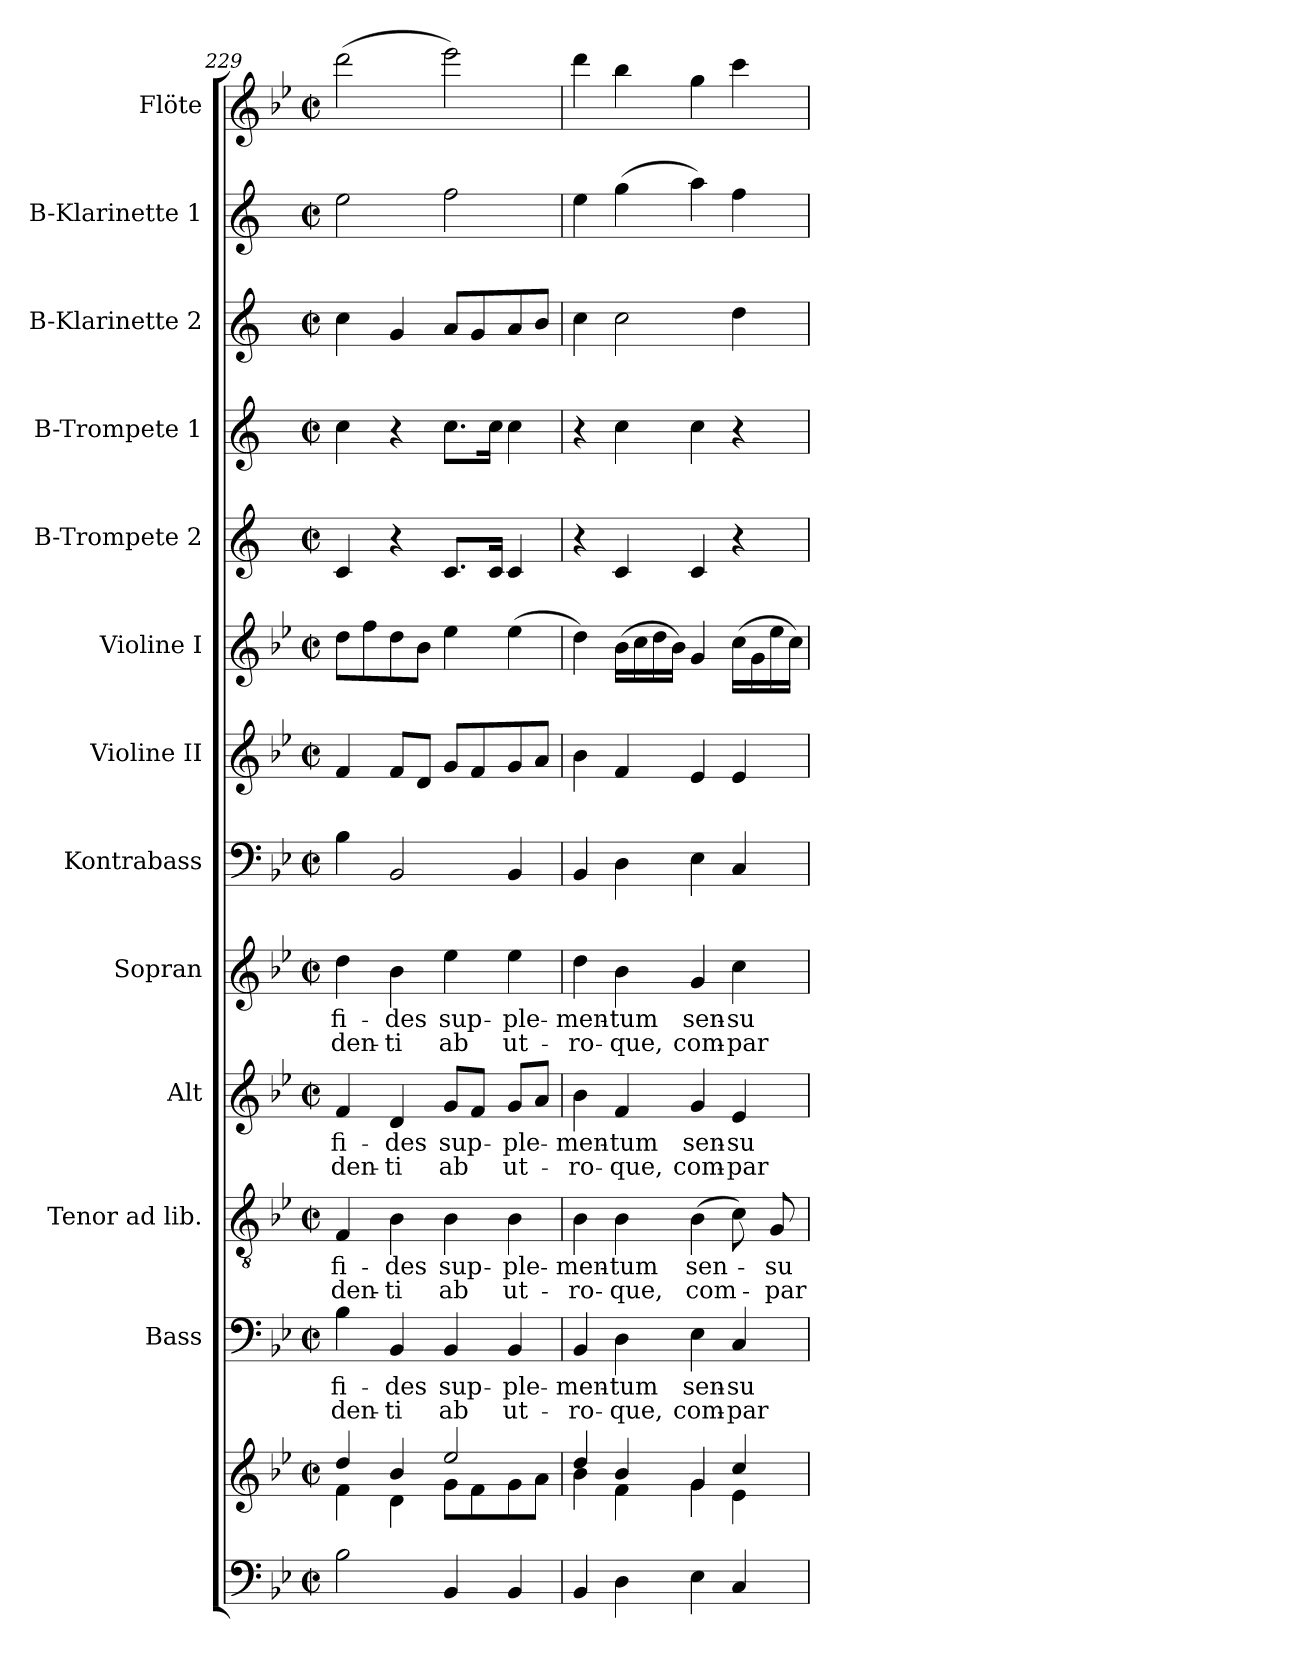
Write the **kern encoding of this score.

**kern	**kern	**kern	**text	**text	**kern	**text	**text	**kern	**text	**text	**kern	**text	**text	**kern	**kern	**kern	**kern	**kern	**kern	**kern	**kern
*part13	*part13	*part12	*part12	*part12	*part11	*part11	*part11	*part10	*part10	*part10	*part9	*part9	*part9	*part8	*part7	*part6	*part5	*part4	*part3	*part2	*part1
*staff14	*staff13	*staff12	*staff12	*staff12	*staff11	*staff11	*staff11	*staff10	*staff10	*staff10	*staff9	*staff9	*staff9	*staff8	*staff7	*staff6	*staff5	*staff4	*staff3	*staff2	*staff1
*	*	*I"Bass	*	*	*I"Tenor ad lib.	*	*	*I"Alt	*	*	*I"Sopran	*	*	*I"Kontrabass	*I"Violine II	*I"Violine I	*I"B-Trompete 2	*I"B-Trompete 1	*I"B-Klarinette 2	*I"B-Klarinette 1	*I"Flöte
*	*	*I'B.	*	*	*I'T.	*	*	*I'A.	*	*	*I'S.	*	*	*I'Kb.	*I'Vl. II	*I'Vl. I	*I'B Trp. 2	*I'B Trp. 1	*I'B Kl. 2	*I'B Kl. 1	*I'Fl.
*clefF4	*clefG2	*clefF4	*	*	*clefGv2	*	*	*clefG2	*	*	*clefG2	*	*	*clefF4	*clefG2	*clefG2	*clefG2	*clefG2	*clefG2	*clefG2	*clefG2
*	*	*	*	*	*	*	*	*	*	*	*	*	*	*ITrd7c12	*	*	*ITrd1c2	*ITrd1c2	*ITrd1c2	*ITrd1c2	*
*k[b-e-]	*k[b-e-]	*k[b-e-]	*	*	*k[b-e-]	*	*	*k[b-e-]	*	*	*k[b-e-]	*	*	*k[b-e-]	*k[b-e-]	*k[b-e-]	*k[b-e-]	*k[b-e-]	*k[b-e-]	*k[b-e-]	*k[b-e-]
*B-:	*B-:	*B-:	*	*	*B-:	*	*	*B-:	*	*	*B-:	*	*	*B-:	*B-:	*B-:	*B-:	*B-:	*B-:	*B-:	*B-:
*M2/2	*M2/2	*M2/2	*	*	*M2/2	*	*	*M2/2	*	*	*M2/2	*	*	*M2/2	*M2/2	*M2/2	*M2/2	*M2/2	*M2/2	*M2/2	*M2/2
*met(c|)	*met(c|)	*met(c|)	*	*	*met(c|)	*	*	*met(c|)	*	*	*met(c|)	*	*	*met(c|)	*met(c|)	*met(c|)	*met(c|)	*met(c|)	*met(c|)	*met(c|)	*met(c|)
=229	=229	=229	=229	=229	=229	=229	=229	=229	=229	=229	=229	=229	=229	=229	=229	=229	=229	=229	=229	=229	=229
*	*^	*	*	*	*	*	*	*	*	*	*	*	*	*	*	*	*	*	*	*	*
!	!	!	!	!LO:LY:b	!LO:LY:b	!	!LO:LY:b	!LO:LY:b	!	!LO:LY:b	!LO:LY:b	!	!LO:LY:b	!LO:LY:b	!	!	!	!	!	!	!	!
2B-\	4dd/	4f\	4B-\	fi-	-den-	4F/	fi-	-den-	4f/	fi-	-den-	4dd\	fi-	-den-	4BB-\	4f/	8dd\L	4B-/	4b-\	4b-\	2dd\	(>2ddd\
.	.	.	.	.	.	.	.	.	.	.	.	.	.	.	.	.	8ff\	.	.	.	.	.
!	!	!	!	!LO:LY:b	!LO:LY:b	!	!LO:LY:b	!LO:LY:b	!	!LO:LY:b	!LO:LY:b	!	!LO:LY:b	!LO:LY:b	!	!	!	!	!	!	!	!
.	4b-/	4d\	4BB-/	-des	-ti	4B-\	-des	-ti	4d/	-des	-ti	4b-\	-des	-ti	2BBB-/	8f/L	8dd\	4r	4r	4f/	.	.
.	.	.	.	.	.	.	.	.	.	.	.	.	.	.	.	8d/J	8b-\J	.	.	.	.	.
!	!	!	!	!LO:LY:b	!LO:LY:b	!	!LO:LY:b	!LO:LY:b	!	!LO:LY:b	!LO:LY:b	!	!LO:LY:b	!LO:LY:b	!	!	!	!	!	!	!	!
4BB-/	2ee-/	8g\L	4BB-/	sup-	ab	4B-\	sup-	ab	8g/L	sup-	ab	4ee-\	sup-	ab	.	8g/L	4ee-\	8.B-/L	8.b-\L	8g/L	2ee-\	2eee-\)
.	.	8f\	.	.	.	.	.	.	8f/J	.	.	.	.	.	.	8f/	.	.	.	8f/	.	.
.	.	.	.	.	.	.	.	.	.	.	.	.	.	.	.	.	.	16B-/Jk	16b-\Jk	.	.	.
!	!	!	!	!LO:LY:b	!LO:LY:b	!	!LO:LY:b	!LO:LY:b	!	!LO:LY:b	!LO:LY:b	!	!LO:LY:b	!LO:LY:b	!	!	!	!	!	!	!	!
4BB-/	.	8g\	4BB-/	-ple-	ut-	4B-\	-ple-	ut-	8g/L	-ple-	ut-	4ee-\	-ple-	ut-	4BBB-/	8g/	(>4ee-\	4B-/	4b-\	8g/	.	.
.	.	8a\J	.	.	.	.	.	.	8a/J	.	.	.	.	.	.	8a/J	.	.	.	8a/J	.	.
=230	=230	=230	=230	=230	=230	=230	=230	=230	=230	=230	=230	=230	=230	=230	=230	=230	=230	=230	=230	=230	=230	=230
!	!	!	!	!LO:LY:b	!LO:LY:b	!	!LO:LY:b	!LO:LY:b	!	!LO:LY:b	!LO:LY:b	!	!LO:LY:b	!LO:LY:b	!	!	!	!	!	!	!	!
4BB-/	4dd/	4b-\	4BB-/	-men-	-ro-	4B-\	-men-	-ro-	4b-\	-men-	-ro-	4dd\	-men-	-ro-	4BBB-/	4b-\	4dd\)	4r	4r	4b-\	4dd\	4ddd\
!	!	!	!	!LO:LY:b	!LO:LY:b	!	!LO:LY:b	!LO:LY:b	!	!LO:LY:b	!LO:LY:b	!	!LO:LY:b	!LO:LY:b	!	!	!	!	!	!	!	!
4D\	4b-/	4f\	4D\	-tum	-que,	4B-\	-tum	-que,	4f/	-tum	-que,	4b-\	-tum	-que,	4DD\	4f/	(>16b-\LL	4B-/	4b-\	2b-\	(>4ff\	4bb-\
.	.	.	.	.	.	.	.	.	.	.	.	.	.	.	.	.	16cc\	.	.	.	.	.
.	.	.	.	.	.	.	.	.	.	.	.	.	.	.	.	.	16dd\	.	.	.	.	.
.	.	.	.	.	.	.	.	.	.	.	.	.	.	.	.	.	16b-\JJ)	.	.	.	.	.
!	!	!	!	!LO:LY:b	!LO:LY:b	!	!LO:LY:b	!LO:LY:b	!	!LO:LY:b	!LO:LY:b	!	!LO:LY:b	!LO:LY:b	!	!	!	!	!	!	!	!
4E-\	4g/	4g\	4E-\	sen-	com-	(>4B-\	sen-	com-	4g/	sen-	com-	4g/	sen-	com-	4EE-\	4e-/	4g/	4B-/	4b-\	.	4gg\)	4gg\
!	!	!	!	!LO:LY:b	!LO:LY:b	!	!	!	!	!LO:LY:b	!LO:LY:b	!	!LO:LY:b	!LO:LY:b	!	!	!	!	!	!	!	!
4C/	4cc/	4e-\	4C/	-su-	-par	8c\)	.	.	4e-/	-su-	-par	4cc\	-su-	-par	4CC/	4e-/	(>16cc\LL	4r	4r	4cc\	4ee-\	4ccc\
.	.	.	.	.	.	.	.	.	.	.	.	.	.	.	.	.	16g\	.	.	.	.	.
!	!	!	!	!	!	!	!LO:LY:b	!LO:LY:b	!	!	!	!	!	!	!	!	!	!	!	!	!	!
.	.	.	.	.	.	8G/	-su-	-par	.	.	.	.	.	.	.	.	16ee-\	.	.	.	.	.
.	.	.	.	.	.	.	.	.	.	.	.	.	.	.	.	.	16cc\JJ)	.	.	.	.	.
*	*v	*v	*	*	*	*	*	*	*	*	*	*	*	*	*	*	*	*	*	*	*	*
=	=	=	=	=	=	=	=	=	=	=	=	=	=	=	=	=	=	=	=	=	=
*-	*-	*-	*-	*-	*-	*-	*-	*-	*-	*-	*-	*-	*-	*-	*-	*-	*-	*-	*-	*-	*-
